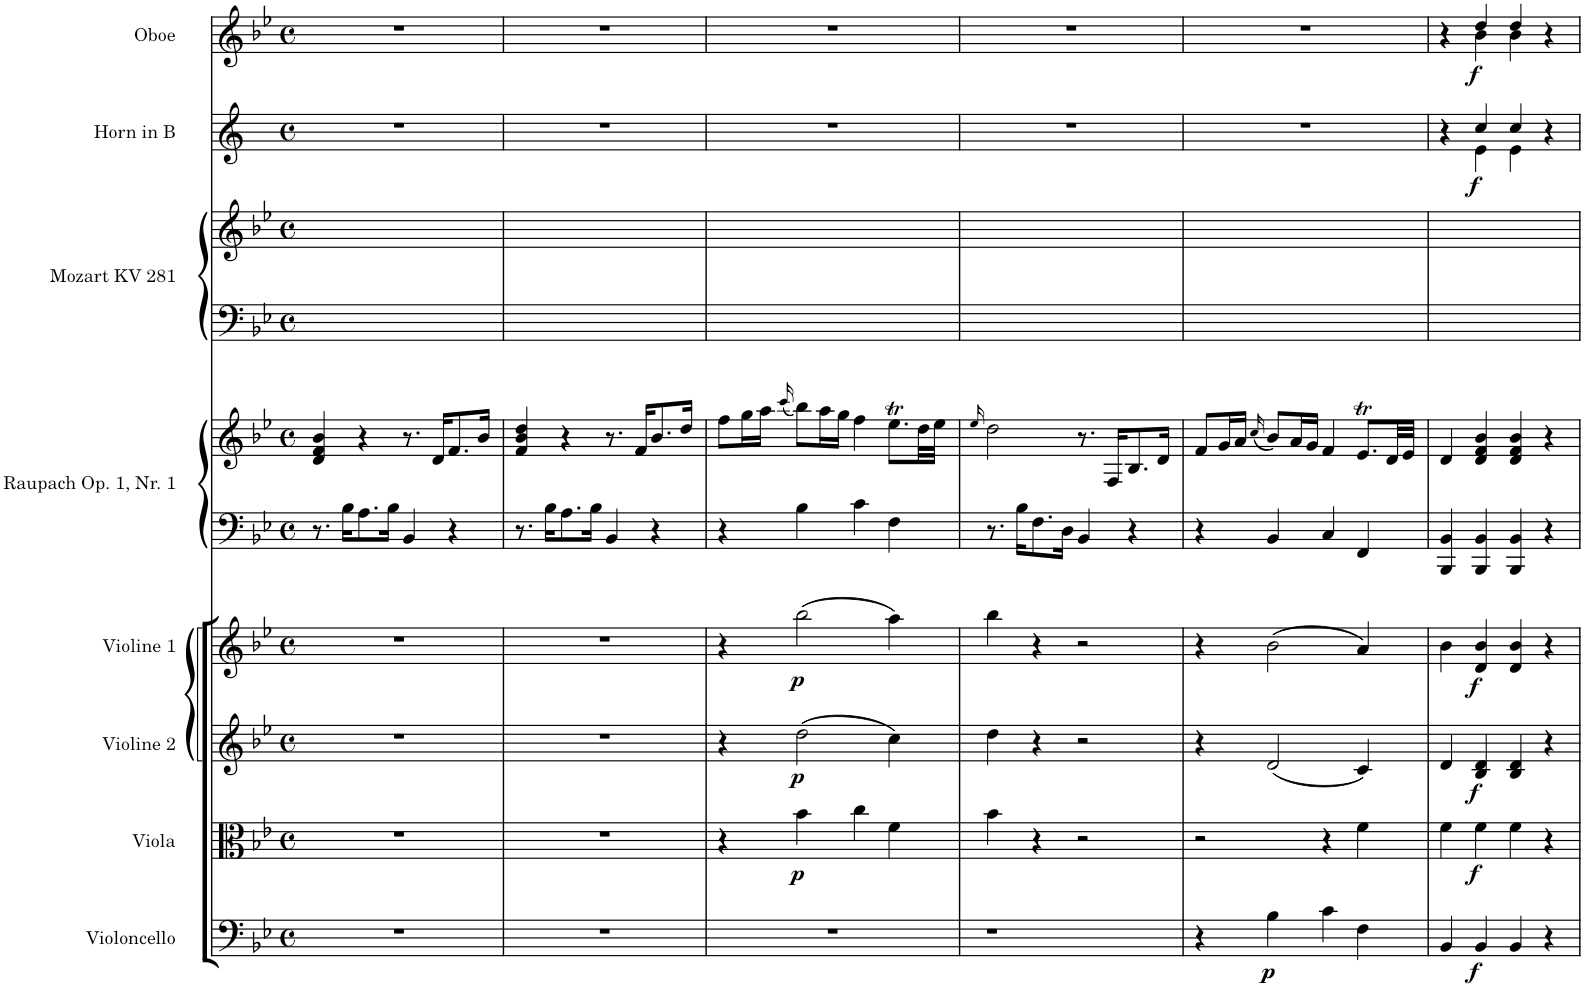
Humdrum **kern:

**kern	**dynam	**kern	**dynam	**kern	**dynam	**kern	**dynam	**kern	**kern	**kern	**kern	**kern	**dynam	**kern	**dynam
*part8	*part8	*part7	*part7	*part6	*part6	*part5	*part5	*part4	*part4	*part3	*part3	*part2	*part2	*part1	*part1
*staff10	*staff10	*staff9	*staff9	*staff8	*staff8	*staff7	*staff7	*staff6	*staff5	*staff4	*staff3	*staff2	*staff2	*staff1	*staff1
*I"Violoncello	*	*I"Viola	*	*I"Violine 2	*	*I"Violine 1	*	*I"Raupach Op. 1, Nr. 1	*	*I"Mozart KV 281	*	*I"Horn in B	*	*I"Oboe	*
*I'Vc.	*	*I'Va.	*	*I'Vl. 2	*	*I'Vl. 1	*	*I'Raupach	*	*I'KV 281	*	*I'Hrn. in B	*	*I'Ob.	*
*clefF4	*	*clefC3	*	*clefG2	*	*clefG2	*	*clefF4	*clefG2	*clefF4	*clefG2	*clefG2	*	*clefG2	*
*	*	*	*	*	*	*	*	*	*	*	*	*Trd1c2	*	*	*
*k[b-e-]	*	*k[b-e-]	*	*k[b-e-]	*	*k[b-e-]	*	*k[b-e-]	*k[b-e-]	*k[b-e-]	*k[b-e-]	*k[]	*	*k[b-e-]	*
*M4/4	*	*M4/4	*	*M4/4	*	*M4/4	*	*M4/4	*M4/4	*M4/4	*M4/4	*M4/4	*	*M4/4	*
*met(c)	*	*met(c)	*	*met(c)	*	*met(c)	*	*met(c)	*met(c)	*met(c)	*met(c)	*met(c)	*	*met(c)	*
=1	=1	=1	=1	=1	=1	=1	=1	=1	=1	=1	=1	=1	=1	=1	=1
1r	.	1r	.	1r	.	1r	.	8.r	4d/ 4f/ 4b-/	1ryy	1ryy	1r	.	1r	.
.	.	.	.	.	.	.	.	16B-\KL	.	.	.	.	.	.	.
.	.	.	.	.	.	.	.	8.A\	4r	.	.	.	.	.	.
.	.	.	.	.	.	.	.	16B-\Jk	.	.	.	.	.	.	.
.	.	.	.	.	.	.	.	4BB-/	8.r	.	.	.	.	.	.
.	.	.	.	.	.	.	.	.	16d/KL	.	.	.	.	.	.
.	.	.	.	.	.	.	.	4r	8.f/	.	.	.	.	.	.
.	.	.	.	.	.	.	.	.	16b-/Jk	.	.	.	.	.	.
=2	=2	=2	=2	=2	=2	=2	=2	=2	=2	=2	=2	=2	=2	=2	=2
1r	.	1r	.	1r	.	1r	.	8.r	4f/ 4b-/ 4dd/	1ryy	1ryy	1r	.	1r	.
.	.	.	.	.	.	.	.	16B-\KL	.	.	.	.	.	.	.
.	.	.	.	.	.	.	.	8.A\	4r	.	.	.	.	.	.
.	.	.	.	.	.	.	.	16B-\Jk	.	.	.	.	.	.	.
.	.	.	.	.	.	.	.	4BB-/	8.r	.	.	.	.	.	.
.	.	.	.	.	.	.	.	.	16f/KL	.	.	.	.	.	.
.	.	.	.	.	.	.	.	4r	8.b-/	.	.	.	.	.	.
.	.	.	.	.	.	.	.	.	16dd/Jk	.	.	.	.	.	.
=3	=3	=3	=3	=3	=3	=3	=3	=3	=3	=3	=3	=3	=3	=3	=3
1r	.	4r	.	4r	.	4r	.	4r	8ff\L	1ryy	1ryy	1r	.	1r	.
.	.	.	.	.	.	.	.	.	16gg\L	.	.	.	.	.	.
.	.	.	.	.	.	.	.	.	16aa\JJ	.	.	.	.	.	.
.	.	.	.	.	.	.	.	.	(16qccc/	.	.	.	.	.	.
!	!	!	!LO:DY:b	!	!LO:DY:b	!	!LO:DY:b	!	!	!	!	!	!	!	!
.	.	4b-\	p	(2dd\	p	(2bb-\	p	4B-\	8bb-\L)	.	.	.	.	.	.
.	.	.	.	.	.	.	.	.	16aa\L	.	.	.	.	.	.
.	.	.	.	.	.	.	.	.	16gg\JJ	.	.	.	.	.	.
.	.	4cc\	.	.	.	.	.	4c\	4ff\	.	.	.	.	.	.
.	.	4f\	.	4cc\)	.	4aa\)	.	4F\	8.ee-T\L	.	.	.	.	.	.
.	.	.	.	.	.	.	.	.	32dd\LL	.	.	.	.	.	.
.	.	.	.	.	.	.	.	.	32ee-\JJJ	.	.	.	.	.	.
=4	=4	=4	=4	=4	=4	=4	=4	=4	=4	=4	=4	=4	=4	=4	=4
.	.	.	.	.	.	.	.	.	16qee-/	.	.	.	.	.	.
1r	.	4b-\	.	4dd\	.	4bb-\	.	8.r	2dd\	1ryy	1ryy	1r	.	1r	.
.	.	.	.	.	.	.	.	16B-\KL	.	.	.	.	.	.	.
.	.	4r	.	4r	.	4r	.	8.F\	.	.	.	.	.	.	.
.	.	.	.	.	.	.	.	16D\Jk	.	.	.	.	.	.	.
.	.	2r	.	2r	.	2r	.	4BB-/	8.r	.	.	.	.	.	.
.	.	.	.	.	.	.	.	.	16F/KL	.	.	.	.	.	.
.	.	.	.	.	.	.	.	4r	8.B-/	.	.	.	.	.	.
.	.	.	.	.	.	.	.	.	16d/Jk	.	.	.	.	.	.
=5	=5	=5	=5	=5	=5	=5	=5	=5	=5	=5	=5	=5	=5	=5	=5
4r	.	2r	.	4r	.	4r	.	4r	8f/L	1ryy	1ryy	1r	.	1r	.
.	.	.	.	.	.	.	.	.	16g/L	.	.	.	.	.	.
.	.	.	.	.	.	.	.	.	16a/JJ	.	.	.	.	.	.
.	.	.	.	.	.	.	.	.	(16qcc/	.	.	.	.	.	.
!	!LO:DY:b	!	!	!	!	!	!	!	!	!	!	!	!	!	!
4B-\	p	.	.	(2d/	.	(2b-\	.	4BB-/	8b-/L)	.	.	.	.	.	.
.	.	.	.	.	.	.	.	.	16a/L	.	.	.	.	.	.
.	.	.	.	.	.	.	.	.	16g/JJ	.	.	.	.	.	.
4c\	.	4r	.	.	.	.	.	4C/	4f/	.	.	.	.	.	.
4F\	.	4f\	.	4c/)	.	4a/)	.	4FF/	8.e-T/L	.	.	.	.	.	.
.	.	.	.	.	.	.	.	.	32d/LL	.	.	.	.	.	.
.	.	.	.	.	.	.	.	.	32e-/JJJ	.	.	.	.	.	.
=6	=6	=6	=6	=6	=6	=6	=6	=6	=6	=6	=6	=6	=6	=6	=6
*	*	*	*	*	*	*	*	*	*	*	*	*^	*	*^	*
4BB-/	.	4f\	.	4d/	.	4b-\	.	4BBB-/ 4BB-/	4d/	1ryy	1ryy	4r	4r	.	4r	4r	.
!	!LO:DY:b	!	!LO:DY:b	!	!LO:DY:b	!	!LO:DY:b	!	!	!	!	!	!	!LO:DY:b	!	!	!LO:DY:b
4BB-/	f	4f\	f	4B-/ 4d/	f	4d/ 4b-/	f	4BBB-/ 4BB-/	4d/ 4f/ 4b-/	.	.	4cc/	4e\	f	4dd/	4b-\	f
4BB-/	.	4f\	.	4B-/ 4d/	.	4d/ 4b-/	.	4BBB-/ 4BB-/	4d/ 4f/ 4b-/	.	.	4cc/	4e\	.	4dd/	4b-\	.
4r	.	4r	.	4r	.	4r	.	4r	4r	.	.	4r	4ryy	.	4r	4ryy	.
*	*	*	*	*	*	*	*	*	*	*	*	*v	*v	*	*	*	*
*	*	*	*	*	*	*	*	*	*	*	*	*	*	*v	*v	*
=	=	=	=	=	=	=	=	=	=	=	=	=	=	=	=
*-	*-	*-	*-	*-	*-	*-	*-	*-	*-	*-	*-	*-	*-	*-	*-
